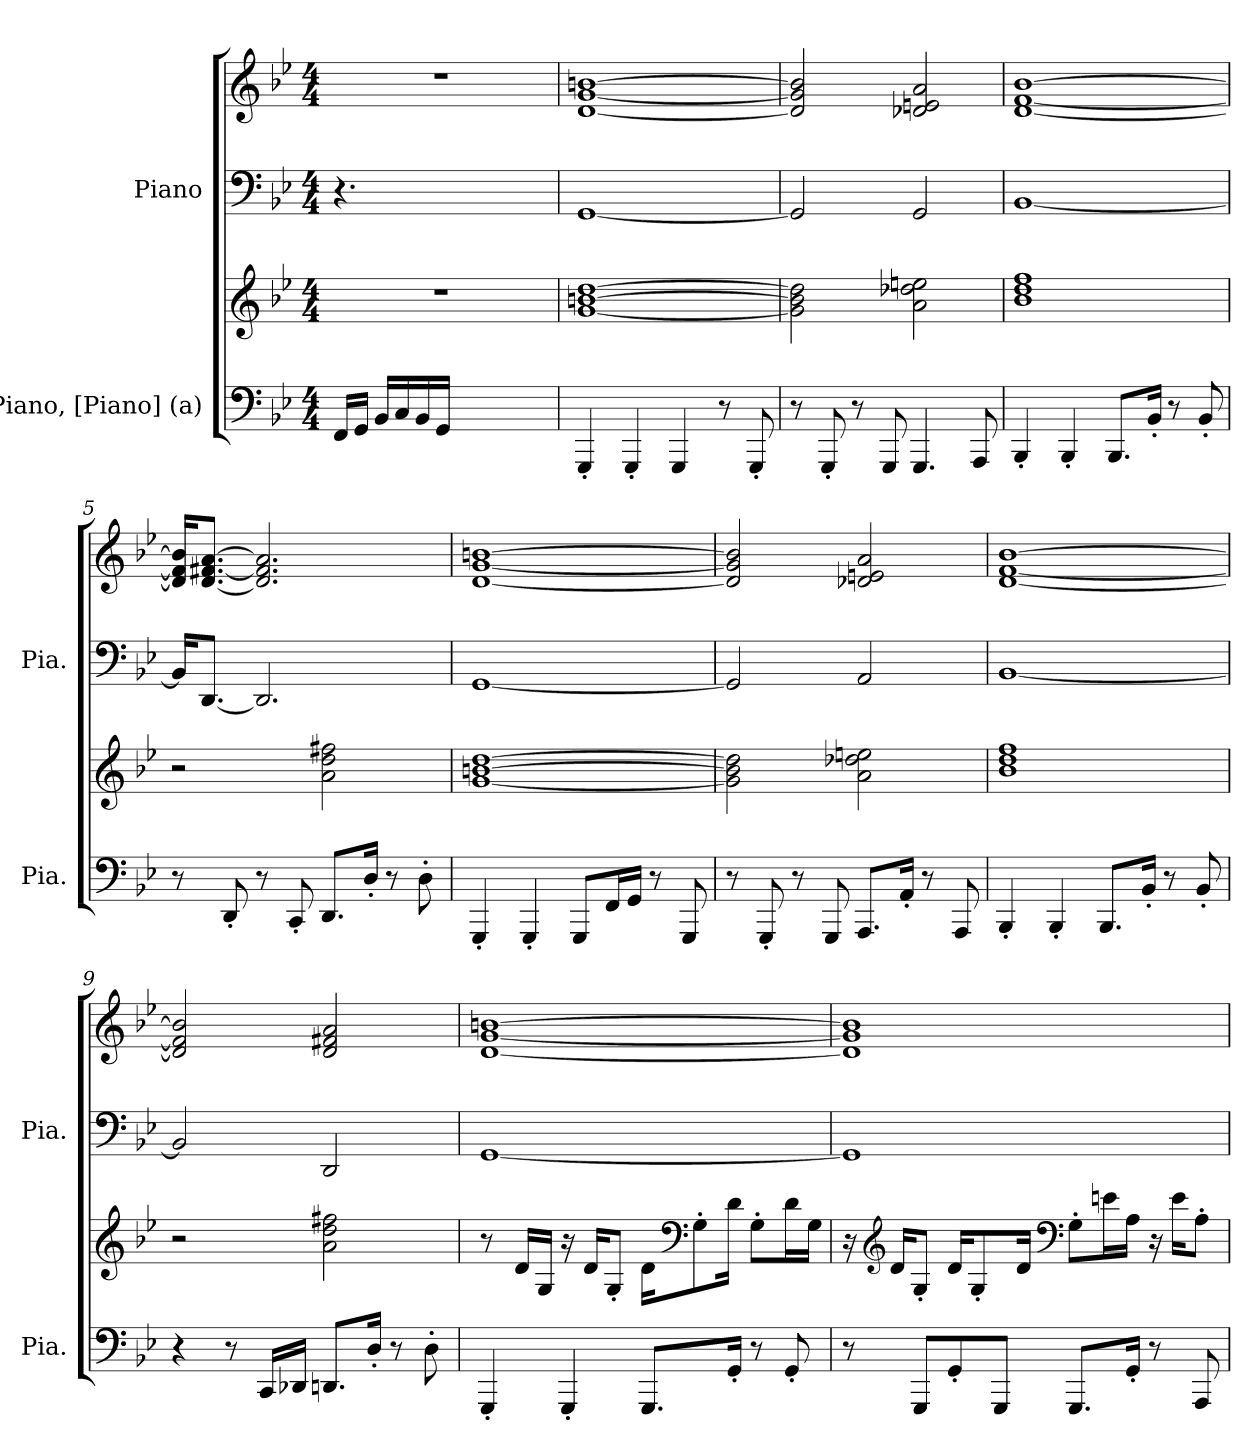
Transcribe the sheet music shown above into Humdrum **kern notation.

**kern	**kern	**kern	**kern
*part2	*part2	*part1	*part1
*staff4	*staff3	*staff2	*staff1
*I"Piano, [Piano] (a)	*	*I"Piano	*
*I'Pia.	*	*I'Pia.	*
*clefF4	*clefG2	*clefF4	*clefG2
*k[b-e-]	*k[b-e-]	*k[b-e-]	*k[b-e-]
*M4/4	*M4/4	*M4/4	*M4/4
*MM120	*MM120	*MM120	*MM120
=1	=1	=1	=1
16FF/LL	1r	4.r	1r
16GG/JJ	.	.	.
16BB-/LL	.	.	.
16C/	.	.	.
16BB-/	.	.	.
16GG/JJ	.	.	.
2ryy	.	2ryy	.
8ryy	.	8ryy	.
=2	=2	=2	=2
4GGG'/	[1g [1bn [1dd	[1GG	[1d [1g [1bn
4GGG'/	.	.	.
4GGG/	.	.	.
8r	.	.	.
8GGG'/	.	.	.
=3	=3	=3	=3
8r	2g\] 2b\] 2dd\]	2GG/]	2d/] 2g/] 2b/]
8GGG'/	.	.	.
8r	.	.	.
8GGG/	.	.	.
4.GGG/	2a\ 2dd-X\ 2een\	2GG/	2d-X/ 2en/ 2a/
8AAA/	.	.	.
=4	=4	=4	=4
4BBB-'/	1b- 1dd 1ff	[1BB-	[1d [1f [1b-
4BBB-'/	.	.	.
8.BBB-/L	.	.	.
16BB-'/Jk	.	.	.
8r	.	.	.
8BB-'/	.	.	.
=5	=5	=5	=5
8r	2r	16BB-/KL]	16d/] 16f/] 16b-/]KL
.	.	[8.DD/J	[8.d/ [8.f#X/ [8.a/J
8DD'/	.	.	.
8r	.	2.DD/]	2.d/] 2.f#/] 2.a/]
8CC'/	.	.	.
8.DD/L	2a\ 2dd\ 2ff#X\	.	.
16D'/Jk	.	.	.
8r	.	.	.
8D'\	.	.	.
!!LO:LB:g=z
=6	=6	=6	=6
4GGG'/	[1g [1bn [1dd	[1GG	[1d [1g [1bn
4GGG'/	.	.	.
8GGG/L	.	.	.
16FF/L	.	.	.
16GG/JJ	.	.	.
8r	.	.	.
8GGG/	.	.	.
=7	=7	=7	=7
8r	2g\] 2b\] 2dd\]	2GG/]	2d/] 2g/] 2b/]
8GGG'/	.	.	.
8r	.	.	.
8GGG/	.	.	.
8.AAA/L	2a\ 2dd-X\ 2een\	2AA/	2d-X/ 2en/ 2a/
16AA'/Jk	.	.	.
8r	.	.	.
8AAA/	.	.	.
=8	=8	=8	=8
4BBB-'/	1b- 1dd 1ff	[1BB-	[1d [1f [1b-
4BBB-'/	.	.	.
8.BBB-/L	.	.	.
16BB-'/Jk	.	.	.
8r	.	.	.
8BB-'/	.	.	.
=9	=9	=9	=9
4r	2r	2BB-/]	2d/] 2f/] 2b-/]
8r	.	.	.
16CC/LL	.	.	.
16DD-X/JJ	.	.	.
8.DDn/L	2a\ 2dd\ 2ff#X\	2DD/	2d/ 2f#X/ 2a/
16D'/Jk	.	.	.
8r	.	.	.
8D'\	.	.	.
!!LO:LB:g=z
=10	=10	=10	=10
4GGG'/	8r	[1GG	[1d [1g [1bn
.	16d/LL	.	.
.	16G/JJ	.	.
4GGG'/	16r	.	.
.	16d/KL	.	.
.	8G'/J	.	.
8.GGG/L	16d\KL	.	.
*	*clefF4	*	*
.	8G'\	.	.
16GG'/Jk	16d\Jk	.	.
8r	8G'\L	.	.
8GG'/	16d\L	.	.
.	16G\JJ	.	.
=11	=11	=11	=11
8r	16r	1GG]	1d] 1g] 1b]
*	*clefG2	*	*
.	16d/KL	.	.
8GGG/L	8G'/J	.	.
8GG'/	16d/KL	.	.
.	8G'/	.	.
8GGG/J	.	.	.
.	16d/Jk	.	.
*	*clefF4	*	*
8.GGG/L	8G'\L	.	.
.	16en\L	.	.
16GG'/Jk	16A\JJ	.	.
8r	16r	.	.
.	16e\KL	.	.
8AAA/	8A'\J	.	.
=	=	=	=
*-	*-	*-	*-
